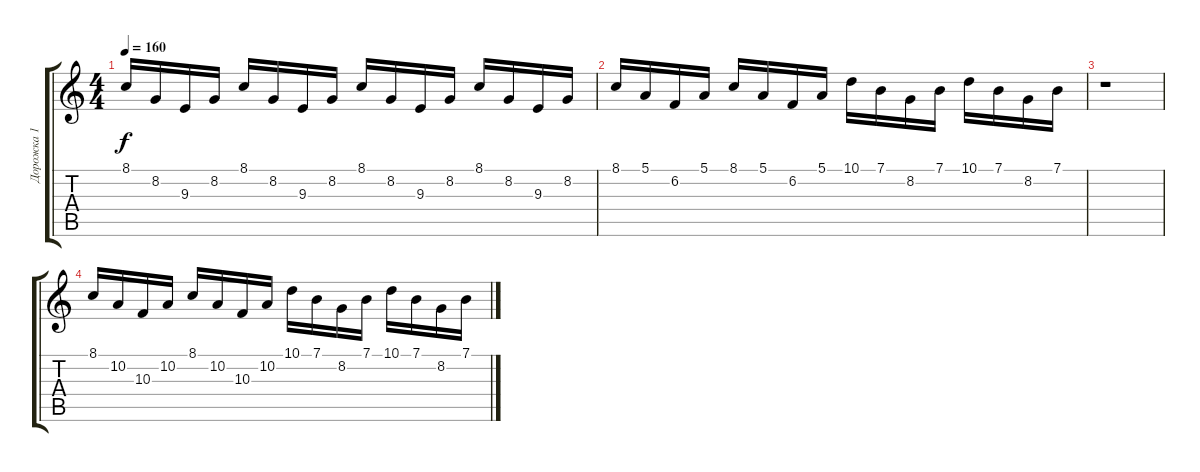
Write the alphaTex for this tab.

\track ("Дорожка 1" "Дорожка 1") {instrument clavinet}
\staff {score tabs}
\tuning (E4 B3 G3 D3 A2 E2) {hide}
\ts (4 4)
\tempo 160
\clef g2
\ks c
8.1.16{dy f} 8.2.16 9.3.16 8.2.16 8.1.16 8.2.16 9.3.16 8.2.16 8.1.16 8.2.16 9.3.16 8.2.16 8.1.16 8.2.16 9.3.16 8.2.16 |
8.1.16 5.1.16 6.2.16 5.1.16 8.1.16 5.1.16 6.2.16 5.1.16 10.1.16 7.1.16 8.2.16 7.1.16 10.1.16 7.1.16 8.2.16 7.1.16 |
r.1 |
8.1.16 10.2.16 10.3.16 10.2.16 8.1.16 10.2.16 10.3.16 10.2.16 10.1.16 7.1.16 8.2.16 7.1.16 10.1.16 7.1.16 8.2.16 7.1.16
